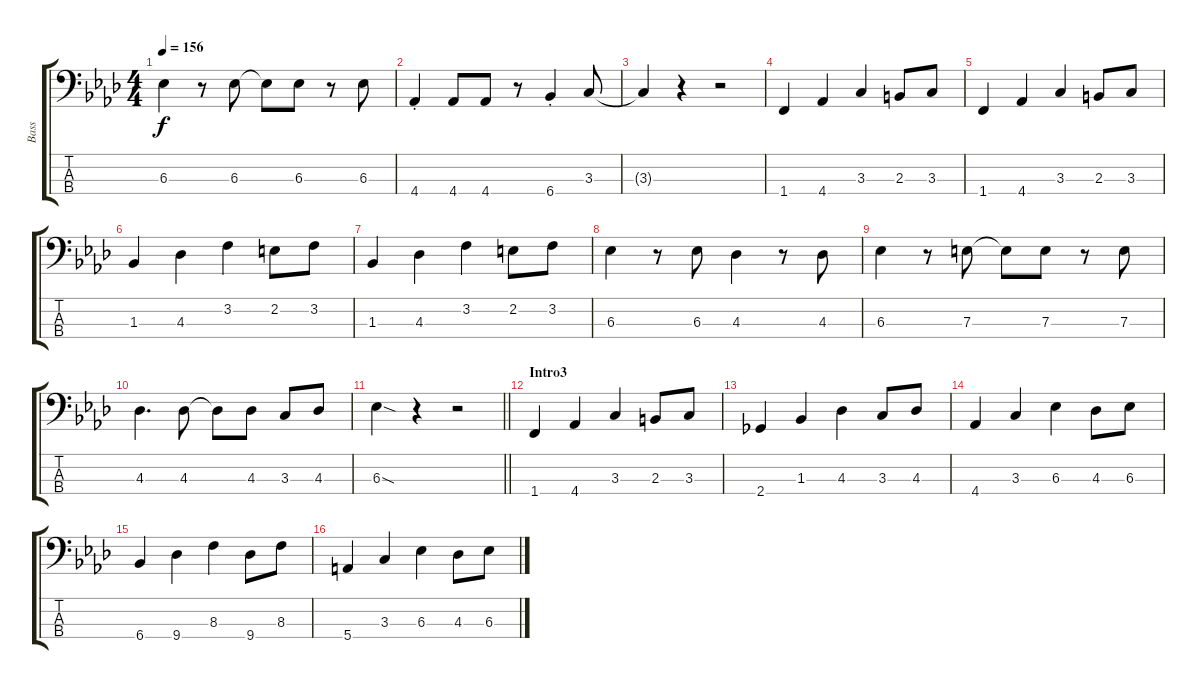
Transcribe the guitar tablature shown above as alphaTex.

\track ("Bass" "Bass") {instrument electricbasspick}
\staff {score tabs}
\tuning (G2 D2 A1 E1) {hide}
\ts (4 4)
\tempo 156
\clef f4
\ks ab
6.3.4{dy f} r.8 6.3.8 6.3{t}.8 6.3.8 r.8 6.3.8 |
4.4{st}.4 4.4.8 4.4.8 r.8 6.4{st}.4 3.3.8 |
3.3{t}.4 r.4 r.2 |
1.4.4 4.4.4 3.3.4 2.3.8 3.3.8 |
1.4.4 4.4.4 3.3.4 2.3.8 3.3.8 |
1.3.4 4.3.4 3.2.4 2.2.8 3.2.8 |
1.3.4 4.3.4 3.2.4 2.2.8 3.2.8 |
6.3.4 r.8 6.3.8 4.3.4 r.8 4.3.8 |
6.3.4 r.8 7.3.8 7.3{t}.8 7.3.8 r.8 7.3.8 |
4.3.4{d} 4.3.8 4.3{t}.8 4.3.8 3.3.8 4.3.8 |
\barLineRight lightlight
6.3{sod}.4 r.4 r.2 |
\section ("" "Intro3")
1.4.4 4.4.4 3.3.4 2.3.8 3.3.8 |
2.4.4 1.3.4 4.3.4 3.3.8 4.3.8 |
4.4.4 3.3.4 6.3.4 4.3.8 6.3.8 |
6.4.4 9.4.4 8.3.4 9.4.8 8.3.8 |
5.4.4 3.3.4 6.3.4 4.3.8 6.3.8
